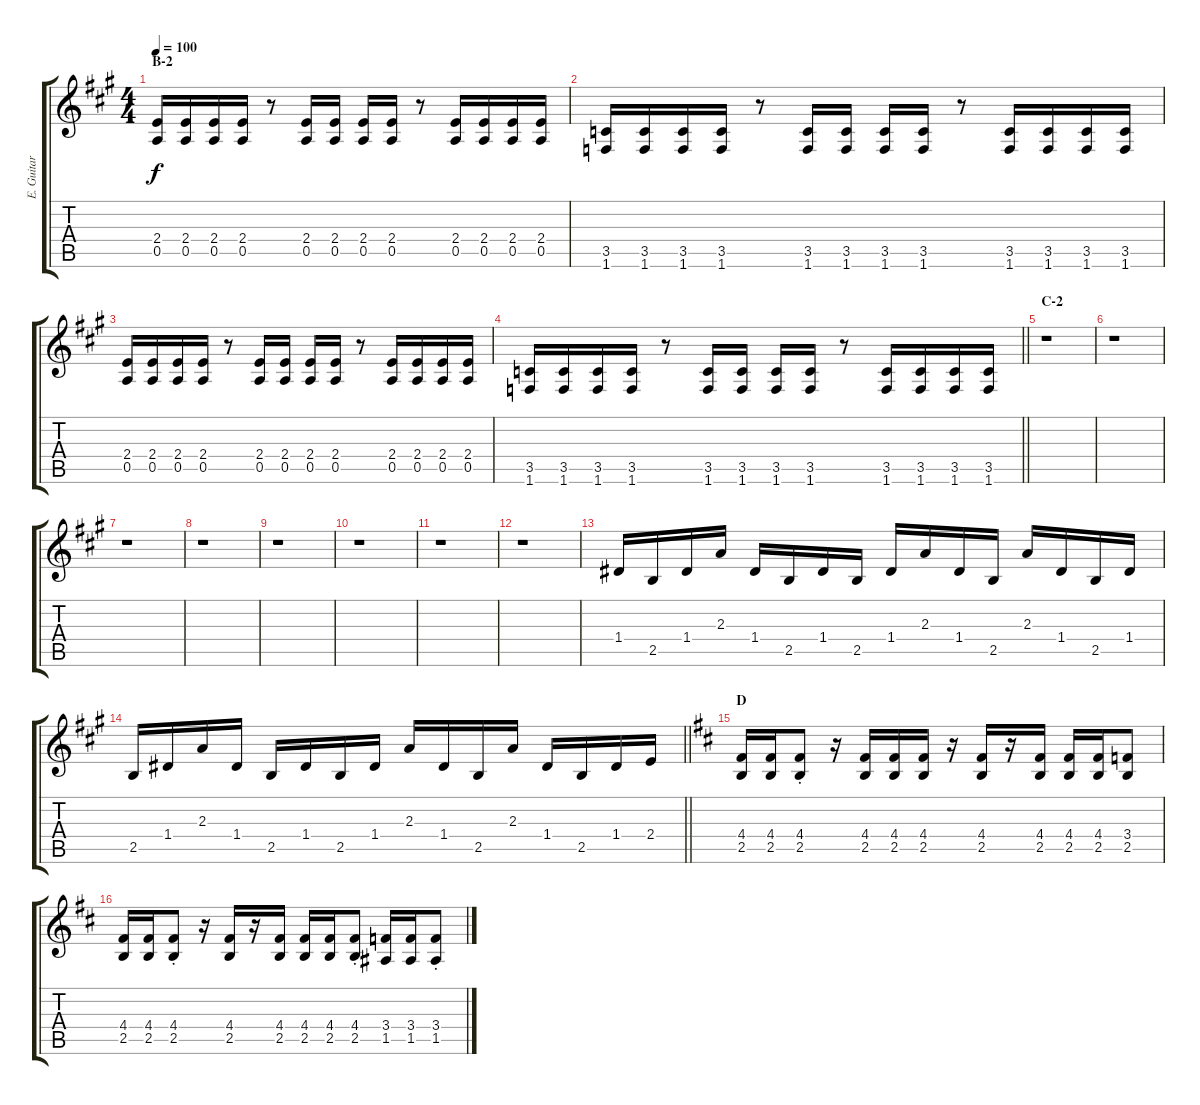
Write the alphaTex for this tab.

\track ("E. Guitar II" "E. Guitar ") {instrument overdrivenguitar}
\staff {score tabs}
\tuning (E4 B3 G3 D3 A2 E2) {hide}
\ts (4 4)
\section ("" "B-2")
\tempo 100
\clef g2
\ks a
(2.4 0.5).16{dy f} (2.4 0.5).16 (2.4 0.5).16 (2.4 0.5).16 r.8 (2.4 0.5).16 (2.4 0.5).16 (2.4 0.5).16 (2.4 0.5).16 r.8 (2.4 0.5).16 (2.4 0.5).16 (2.4 0.5).16 (2.4 0.5).16 |
(3.5 1.6).16 (3.5 1.6).16 (3.5 1.6).16 (3.5 1.6).16 r.8 (3.5 1.6).16 (3.5 1.6).16 (3.5 1.6).16 (3.5 1.6).16 r.8 (3.5 1.6).16 (3.5 1.6).16 (3.5 1.6).16 (3.5 1.6).16 |
(2.4 0.5).16 (2.4 0.5).16 (2.4 0.5).16 (2.4 0.5).16 r.8 (2.4 0.5).16 (2.4 0.5).16 (2.4 0.5).16 (2.4 0.5).16 r.8 (2.4 0.5).16 (2.4 0.5).16 (2.4 0.5).16 (2.4 0.5).16 |
\barLineRight lightlight
(3.5 1.6).16 (3.5 1.6).16 (3.5 1.6).16 (3.5 1.6).16 r.8 (3.5 1.6).16 (3.5 1.6).16 (3.5 1.6).16 (3.5 1.6).16 r.8 (3.5 1.6).16 (3.5 1.6).16 (3.5 1.6).16 (3.5 1.6).16 |
\section ("" "C-2")
r.1 |
r.1 |
r.1 |
r.1 |
r.1 |
r.1 |
r.1 |
r.1 |
1.4.16 2.5.16 1.4.16 2.3.16 1.4.16 2.5.16 1.4.16 2.5.16 1.4.16 2.3.16 1.4.16 2.5.16 2.3.16 1.4.16 2.5.16 1.4.16 |
\barLineRight lightlight
2.5.16 1.4.16 2.3.16 1.4.16 2.5.16 1.4.16 2.5.16 1.4.16 2.3.16 1.4.16 2.5.16 2.3.16 1.4.16 2.5.16 1.4.16 2.4.16 |
\section ("" "D")
\ks d
(4.4 2.5).16 (4.4 2.5).16 (4.4{st} 2.5{st}).8 r.16 (4.4 2.5).16 (4.4 2.5).16 (4.4 2.5).16 r.16 (4.4 2.5).16 r.16 (4.4 2.5).16 (4.4 2.5).16 (4.4 2.5).16 (3.4 2.5).8 |
(4.4 2.5).16 (4.4 2.5).16 (4.4{st} 2.5{st}).8 r.16 (4.4 2.5).16 r.16 (4.4 2.5).16 (4.4 2.5).16 (4.4 2.5).16 (4.4{st} 2.5{st}).8 (3.4 1.5).16 (3.4 1.5).16 (3.4{st} 1.5{st}).8
